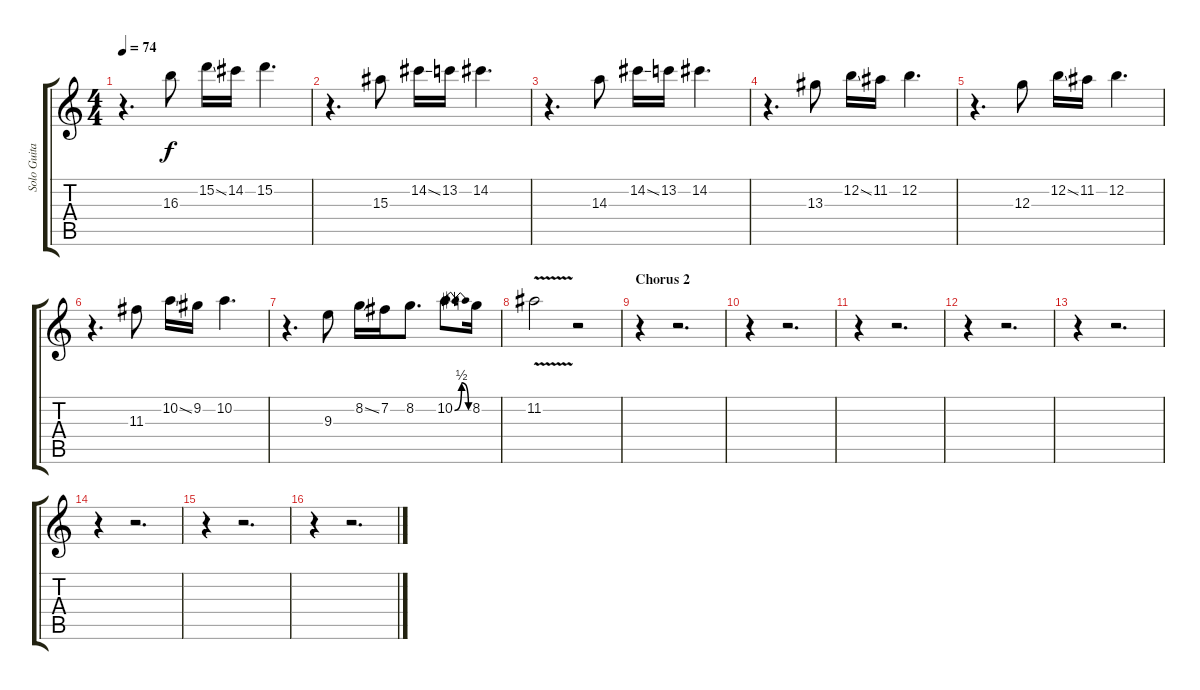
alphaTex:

\track ("Solo Guitar #2" "Solo Guita") {instrument distortionguitar}
\staff {score tabs}
\tuning (E4 B3 G3 D3 A2 E2) {hide}
\ts (4 4)
\tempo 74
\clef g2
\ks c
r.4{d dy f} 16.3.8 15.2{ss}.16 14.2.16 15.2.4{d} |
r.4{d} 15.3.8 14.2{ss}.16 13.2.16 14.2.4{d} |
r.4{d} 14.3.8 14.2{ss}.16 13.2.16 14.2.4{d} |
r.4{d} 13.3.8 12.2{ss}.16 11.2.16 12.2.4{d} |
r.4{d} 12.3.8 12.2{ss}.16 11.2.16 12.2.4{d} |
r.4{d} 11.3.8 10.2{ss}.16 9.2.16 10.2.4{d} |
r.4{d} 9.3.8 8.2{ss}.16 7.2.16 8.2.8{d} 10.2{be (bendrelease 0 0 30 2 30 2 60 0)}.8 8.2.16 |
11.2{v}.2 r.2 |
\section ("" "Chorus 2")
r.4 r.2{d} |
r.4 r.2{d} |
r.4 r.2{d} |
r.4 r.2{d} |
r.4 r.2{d} |
r.4 r.2{d} |
r.4 r.2{d} |
r.4 r.2{d}
